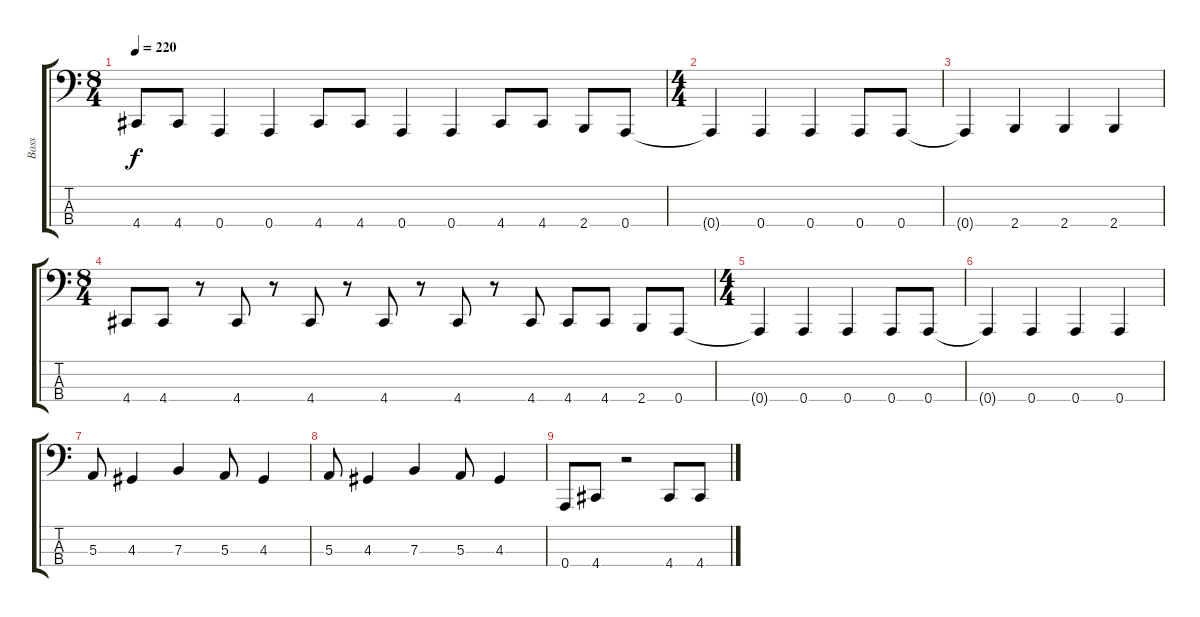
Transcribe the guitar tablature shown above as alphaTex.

\track ("Bass" "Bass") {instrument electricbassfinger}
\staff {score tabs}
\tuning (D2 A1 E1 A0) {hide}
\ts (8 4)
\tempo 220
\clef f4
\ks c
4.4.8{dy f} 4.4.8 0.4.4 0.4.4 4.4.8 4.4.8 0.4.4 0.4.4 4.4.8 4.4.8 2.4.8 0.4.8 |
\ts (4 4)
0.4{t}.4 0.4.4 0.4.4 0.4.8 0.4.8 |
0.4{t}.4 2.4.4 2.4.4 2.4.4 |
\ts (8 4)
4.4.8 4.4.8 r.8 4.4.8 r.8 4.4.8 r.8 4.4.8 r.8 4.4.8 r.8 4.4.8 4.4.8 4.4.8 2.4.8 0.4.8 |
\ts (4 4)
0.4{t}.4 0.4.4 0.4.4 0.4.8 0.4.8 |
0.4{t}.4 0.4.4 0.4.4 0.4.4 |
5.3.8 4.3.4 7.3.4 5.3.8 4.3.4 |
5.3.8 4.3.4 7.3.4 5.3.8 4.3.4 |
0.4.8 4.4.8 r.2 4.4.8 4.4.8
